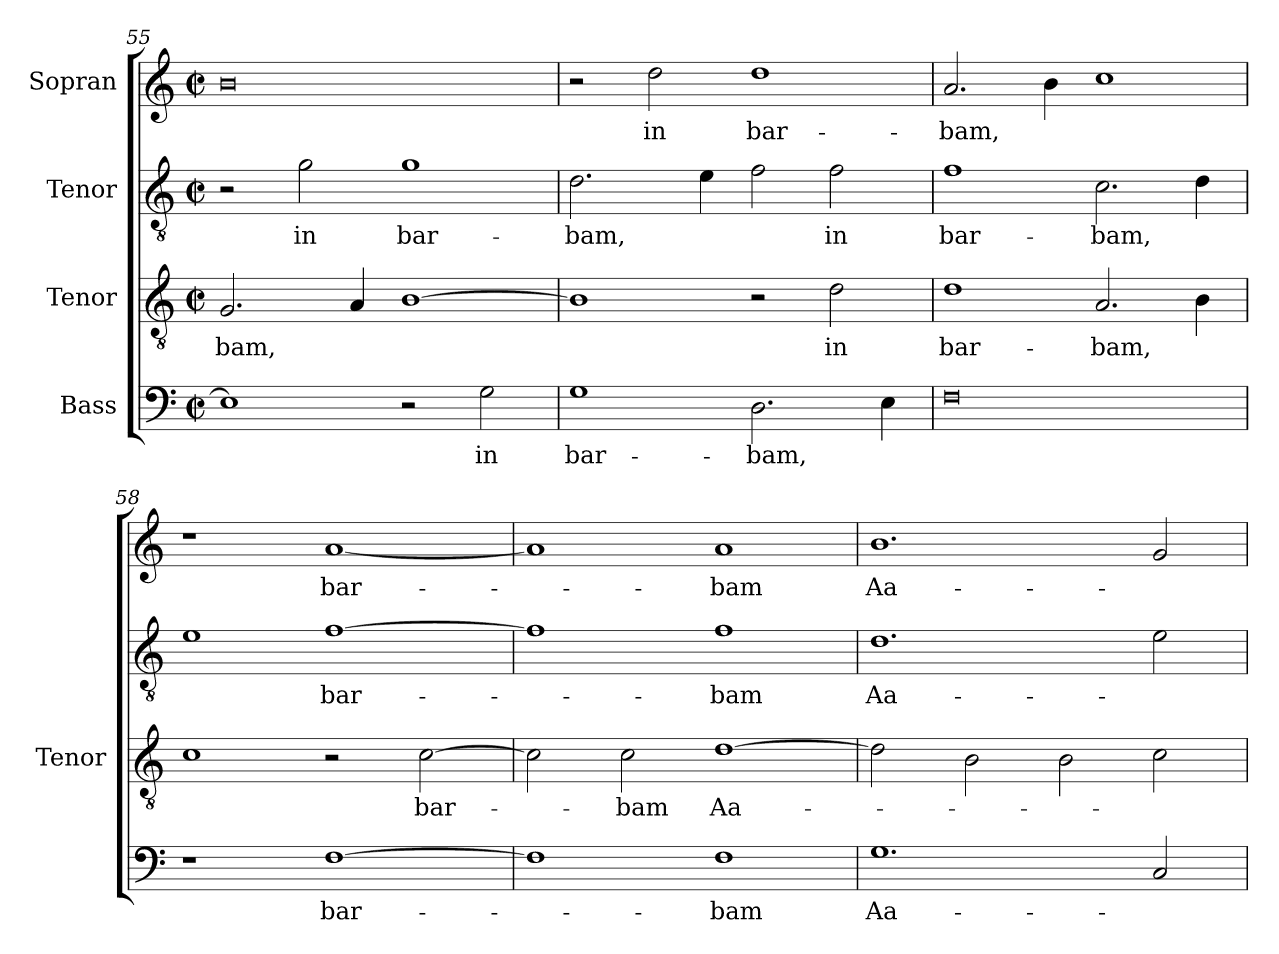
**kern	**text	**kern	**text	**kern	**text	**kern	**text
*part4	*part4	*part3	*part3	*part2	*part2	*part1	*part1
*staff4	*staff4	*staff3	*staff3	*staff2	*staff2	*staff1	*staff1
*I"Bass	*	*I"Tenor	*	*I"Tenor	*	*I"Sopran	*
*	*	*I'Tenor	*	*	*	*	*
*clefF4	*	*clefGv2	*	*clefGv2	*	*clefG2	*
*	*	*ITrd7c12	*	*ITrd7c12	*	*	*
*k[]	*	*k[]	*	*k[]	*	*k[]	*
*M2/2	*	*M2/2	*	*M2/2	*	*M2/2	*
*met(c|)	*	*met(c|)	*	*met(c|)	*	*met(c|)	*
=55	=55	=55	=55	=55	=55	=55	=55
!	!	!	!LO:LY:b:color=#000000	!	!	!	!
1Ei]	.	2.GGi/	-bam,	2r	.	0bi	.
!	!	!	!	!	!LO:LY:b:color=#000000	!	!
.	.	.	.	2Gi\	in	.	.
.	.	4AAi/	.	.	.	.	.
!	!	!	!	!	!LO:LY:b:color=#000000	!	!
2r	.	[>1BBi	.	1Gi	bar-	.	.
!	!LO:LY:b:color=#000000	!	!	!	!	!	!
2Gi\	in	.	.	.	.	.	.
!!LO:LB:g=z
=56	=56	=56	=56	=56	=56	=56	=56
!	!LO:LY:b:color=#000000	!	!	!	!	!	!
!	!	!	!	!	!LO:LY:b:color=#000000	!	!
1Gi	bar-	1BBi]	.	2.Di\	-bam,	2r	.
!	!	!	!	!	!	!	!LO:LY:b:color=#000000
.	.	.	.	.	.	2ddi\	in
.	.	.	.	4Ei\	.	.	.
!	!LO:LY:b:color=#000000	!	!	!	!	!	!
!	!	!	!	!	!	!	!LO:LY:b:color=#000000
2.Di\	-bam,	2r	.	2Fi\	.	1ddi	bar-
!	!	!	!LO:LY:b:color=#000000	!	!	!	!
!	!	!	!	!	!LO:LY:b:color=#000000	!	!
.	.	2Di\	in	2Fi\	in	.	.
4Ei\	.	.	.	.	.	.	.
=57	=57	=57	=57	=57	=57	=57	=57
!	!	!	!LO:LY:b:color=#000000	!	!	!	!
!	!	!	!	!	!LO:LY:b:color=#000000	!	!
!	!	!	!	!	!	!	!LO:LY:b:color=#000000
0Fi	.	1Di	bar-	1Fi	bar-	2.ai/	-bam,
.	.	.	.	.	.	4bi\	.
!	!	!	!LO:LY:b:color=#000000	!	!	!	!
!	!	!	!	!	!LO:LY:b:color=#000000	!	!
.	.	2.AAi/	-bam,	2.Ci\	-bam,	1cci	.
.	.	4BBi\	.	4Di\	.	.	.
=58	=58	=58	=58	=58	=58	=58	=58
1r	.	1Ci	.	1Ei	.	1r	.
!	!LO:LY:b:color=#000000	!	!	!	!	!	!
!	!	!	!	!	!LO:LY:b:color=#000000	!	!
!	!	!	!	!	!	!	!LO:LY:b:color=#000000
[>1Fi	bar-	2r	.	[>1Fi	bar-	[<1ai	bar-
!	!	!	!LO:LY:b:color=#000000	!	!	!	!
.	.	[>2Ci\	bar-	.	.	.	.
=59	=59	=59	=59	=59	=59	=59	=59
1Fi]	.	2Ci\]	.	1Fi]	.	1ai]	.
!	!	!	!LO:LY:b:color=#000000	!	!	!	!
.	.	2Ci\	-bam	.	.	.	.
!	!LO:LY:b:color=#000000	!	!	!	!	!	!
!	!	!	!LO:LY:b:color=#000000	!	!	!	!
!	!	!	!	!	!LO:LY:b:color=#000000	!	!
!	!	!	!	!	!	!	!LO:LY:b:color=#000000
1Fi	-bam	[>1Di	Aa-	1Fi	-bam	1ai	-bam
=60	=60	=60	=60	=60	=60	=60	=60
!	!LO:LY:b:color=#000000	!	!	!	!	!	!
!	!	!	!	!	!LO:LY:b:color=#000000	!	!
!	!	!	!	!	!	!	!LO:LY:b:color=#000000
1.Gi	Aa-	2Di\]	.	1.Di	Aa-	1.bi	Aa-
.	.	2BBi\	.	.	.	.	.
.	.	2BBi\	.	.	.	.	.
2Ci/	.	2Ci\	.	2Ei\	.	2gi/	.
=	=	=	=	=	=	=	=
*-	*-	*-	*-	*-	*-	*-	*-
